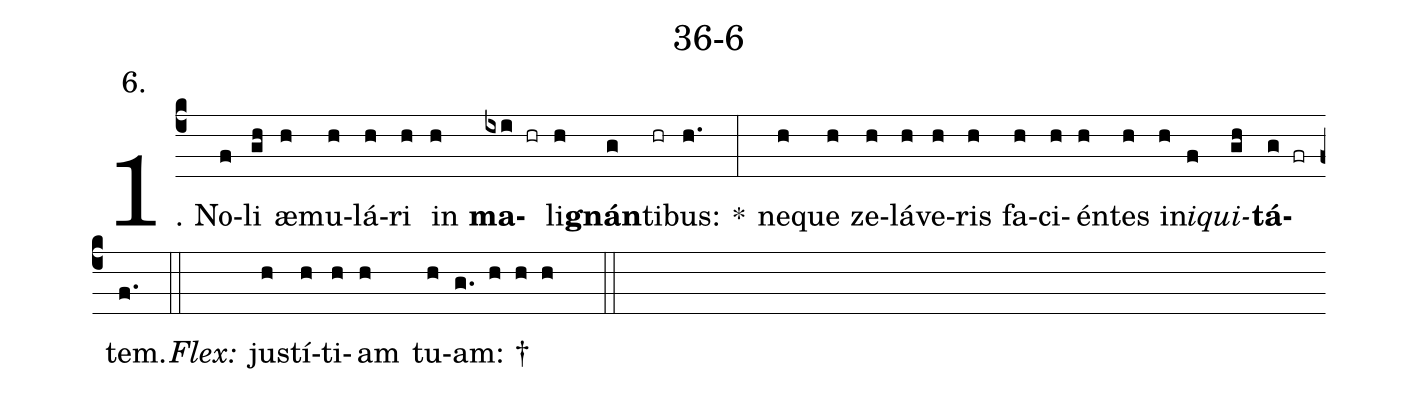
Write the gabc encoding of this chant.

name: 36-6;
annotation: 6.;
%%
(c4)1. No(f)li(gh) æ(h)mu(h)lá(h)ri(h) in(h) <b>ma</b>(ixi hr)li(h)<b>gnán</b>(g)ti(hr)bus:(h.) *(:) ne(h)que(h) ze(h)lá(h)ve(h)ris(h) fa(h)ci(h)én(h)tes(h) in(h)<i>i</i>(f)<i>qui</i>(gh)<b>tá</b>(g fr)tem.(f.) (::)
<i>Flex:</i>()  jus(h)tí(h)ti(h)am(h) tu(h)am: †(g. h h h  ::)
